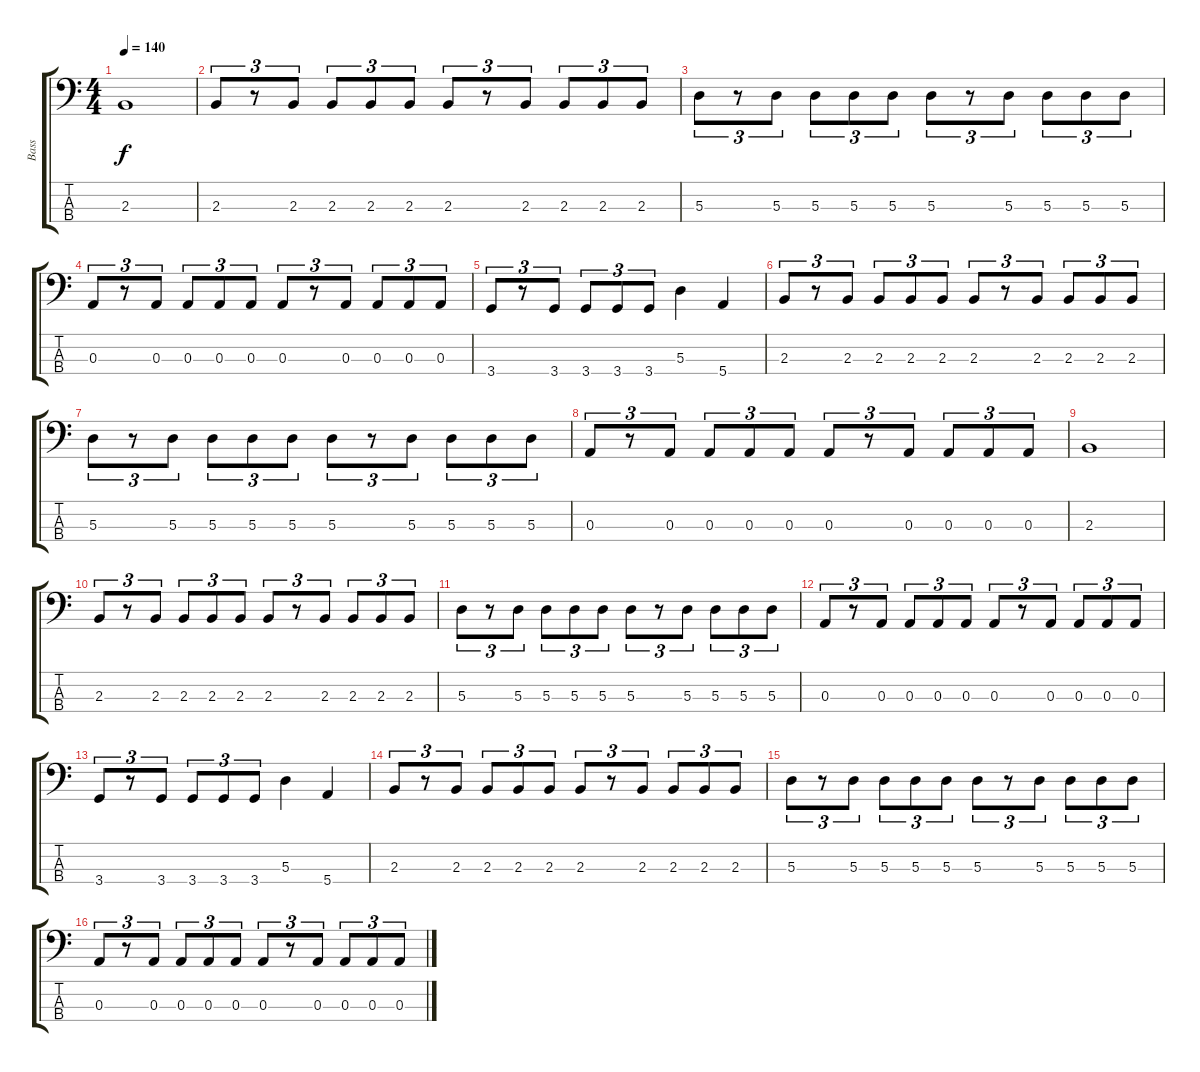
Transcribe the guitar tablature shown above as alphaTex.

\track ("Bass" "Bass") {instrument electricbassfinger}
\staff {score tabs}
\tuning (G2 D2 A1 E1) {hide}
\ts (4 4)
\tempo 140
\clef f4
\ks c
2.3.1{dy f} |
2.3.8{tu (3 2)} r.8{tu (3 2)} 2.3.8{tu (3 2)} 2.3.8{tu (3 2)} 2.3.8{tu (3 2)} 2.3.8{tu (3 2)} 2.3.8{tu (3 2)} r.8{tu (3 2)} 2.3.8{tu (3 2)} 2.3.8{tu (3 2)} 2.3.8{tu (3 2)} 2.3.8{tu (3 2)} |
5.3.8{tu (3 2)} r.8{tu (3 2)} 5.3.8{tu (3 2)} 5.3.8{tu (3 2)} 5.3.8{tu (3 2)} 5.3.8{tu (3 2)} 5.3.8{tu (3 2)} r.8{tu (3 2)} 5.3.8{tu (3 2)} 5.3.8{tu (3 2)} 5.3.8{tu (3 2)} 5.3.8{tu (3 2)} |
0.3.8{tu (3 2)} r.8{tu (3 2)} 0.3.8{tu (3 2)} 0.3.8{tu (3 2)} 0.3.8{tu (3 2)} 0.3.8{tu (3 2)} 0.3.8{tu (3 2)} r.8{tu (3 2)} 0.3.8{tu (3 2)} 0.3.8{tu (3 2)} 0.3.8{tu (3 2)} 0.3.8{tu (3 2)} |
3.4.8{tu (3 2)} r.8{tu (3 2)} 3.4.8{tu (3 2)} 3.4.8{tu (3 2)} 3.4.8{tu (3 2)} 3.4.8{tu (3 2)} 5.3.4 5.4.4 |
2.3.8{tu (3 2)} r.8{tu (3 2)} 2.3.8{tu (3 2)} 2.3.8{tu (3 2)} 2.3.8{tu (3 2)} 2.3.8{tu (3 2)} 2.3.8{tu (3 2)} r.8{tu (3 2)} 2.3.8{tu (3 2)} 2.3.8{tu (3 2)} 2.3.8{tu (3 2)} 2.3.8{tu (3 2)} |
5.3.8{tu (3 2)} r.8{tu (3 2)} 5.3.8{tu (3 2)} 5.3.8{tu (3 2)} 5.3.8{tu (3 2)} 5.3.8{tu (3 2)} 5.3.8{tu (3 2)} r.8{tu (3 2)} 5.3.8{tu (3 2)} 5.3.8{tu (3 2)} 5.3.8{tu (3 2)} 5.3.8{tu (3 2)} |
0.3.8{tu (3 2)} r.8{tu (3 2)} 0.3.8{tu (3 2)} 0.3.8{tu (3 2)} 0.3.8{tu (3 2)} 0.3.8{tu (3 2)} 0.3.8{tu (3 2)} r.8{tu (3 2)} 0.3.8{tu (3 2)} 0.3.8{tu (3 2)} 0.3.8{tu (3 2)} 0.3.8{tu (3 2)} |
2.3.1 |
2.3.8{tu (3 2)} r.8{tu (3 2)} 2.3.8{tu (3 2)} 2.3.8{tu (3 2)} 2.3.8{tu (3 2)} 2.3.8{tu (3 2)} 2.3.8{tu (3 2)} r.8{tu (3 2)} 2.3.8{tu (3 2)} 2.3.8{tu (3 2)} 2.3.8{tu (3 2)} 2.3.8{tu (3 2)} |
5.3.8{tu (3 2)} r.8{tu (3 2)} 5.3.8{tu (3 2)} 5.3.8{tu (3 2)} 5.3.8{tu (3 2)} 5.3.8{tu (3 2)} 5.3.8{tu (3 2)} r.8{tu (3 2)} 5.3.8{tu (3 2)} 5.3.8{tu (3 2)} 5.3.8{tu (3 2)} 5.3.8{tu (3 2)} |
0.3.8{tu (3 2)} r.8{tu (3 2)} 0.3.8{tu (3 2)} 0.3.8{tu (3 2)} 0.3.8{tu (3 2)} 0.3.8{tu (3 2)} 0.3.8{tu (3 2)} r.8{tu (3 2)} 0.3.8{tu (3 2)} 0.3.8{tu (3 2)} 0.3.8{tu (3 2)} 0.3.8{tu (3 2)} |
3.4.8{tu (3 2)} r.8{tu (3 2)} 3.4.8{tu (3 2)} 3.4.8{tu (3 2)} 3.4.8{tu (3 2)} 3.4.8{tu (3 2)} 5.3.4 5.4.4 |
2.3.8{tu (3 2)} r.8{tu (3 2)} 2.3.8{tu (3 2)} 2.3.8{tu (3 2)} 2.3.8{tu (3 2)} 2.3.8{tu (3 2)} 2.3.8{tu (3 2)} r.8{tu (3 2)} 2.3.8{tu (3 2)} 2.3.8{tu (3 2)} 2.3.8{tu (3 2)} 2.3.8{tu (3 2)} |
5.3.8{tu (3 2)} r.8{tu (3 2)} 5.3.8{tu (3 2)} 5.3.8{tu (3 2)} 5.3.8{tu (3 2)} 5.3.8{tu (3 2)} 5.3.8{tu (3 2)} r.8{tu (3 2)} 5.3.8{tu (3 2)} 5.3.8{tu (3 2)} 5.3.8{tu (3 2)} 5.3.8{tu (3 2)} |
0.3.8{tu (3 2)} r.8{tu (3 2)} 0.3.8{tu (3 2)} 0.3.8{tu (3 2)} 0.3.8{tu (3 2)} 0.3.8{tu (3 2)} 0.3.8{tu (3 2)} r.8{tu (3 2)} 0.3.8{tu (3 2)} 0.3.8{tu (3 2)} 0.3.8{tu (3 2)} 0.3.8{tu (3 2)}
